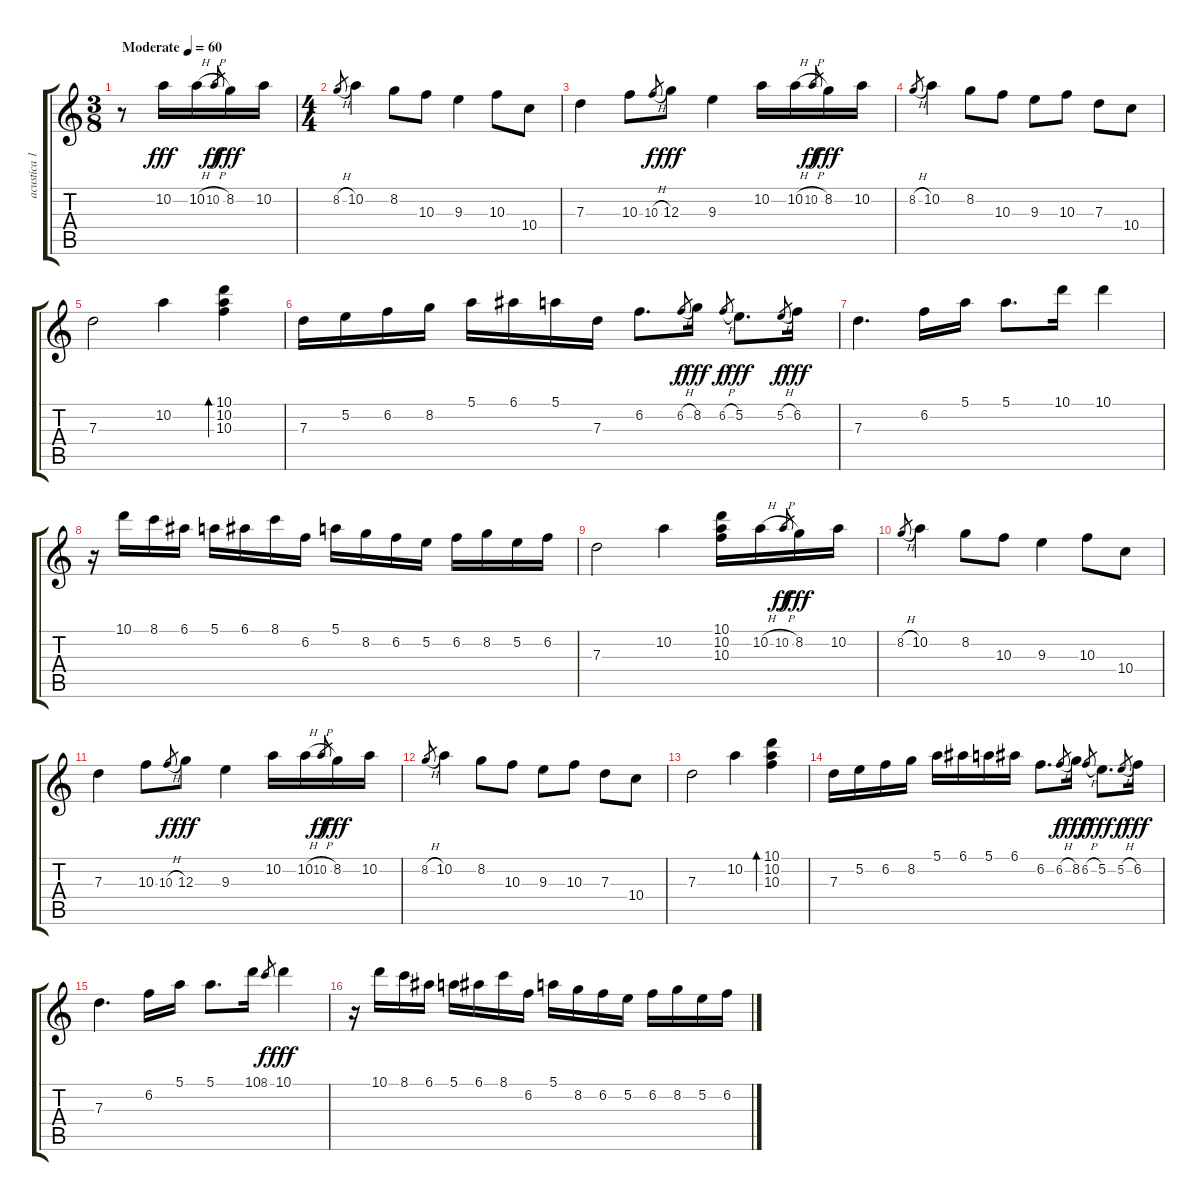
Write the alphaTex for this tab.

\track ("acustica 1" "acustica 1") {instrument acousticguitarnylon}
\staff {score tabs}
\tuning (E4 B3 G3 D3 A2 E2) {hide}
\ts (3 8)
\tempo (60 "Moderate")
\clef g2
\ks c
r.8{dy fff instrument acousticguitarnylon} 10.2.16 10.2{h}.16 10.2{h}.8{gr dy ff} 8.2.16{dy fff} 10.2.16 |
\ts (4 4)
8.2{h}.8{gr} 10.2.4 8.2.8 10.3.8 9.3.4 10.3.8 10.4.8 |
7.3.4 10.3.8 10.3{h}.8{gr dy f} 12.3.8{dy fff} 9.3.4 10.2.16 10.2{h}.16 10.2{h}.8{gr dy ff} 8.2.16{dy fff} 10.2.16 |
8.2{h}.8{gr} 10.2.4 8.2.8 10.3.8 9.3.8 10.3.8 7.3.8 10.4.8 |
7.3.2 10.2.4 (10.1 10.2 10.3).4{bd 120} |
7.3.16 5.2.16 6.2.16 8.2.16 5.1.16 6.1.16 5.1.16 7.3.16 6.2.8{d} 6.2{h}.8{gr dy f} 8.2.16{dy fff} 6.2{h}.8{gr dy f} 5.2.8{d dy fff} 5.2{h}.8{gr dy f} 6.2.16{dy fff} |
7.3.4{d} 6.2.16 5.1.16 5.1.8{d} 10.1.16 10.1.4 |
r.16 10.1.16 8.1.16 6.1.16 5.1.16 6.1.16 8.1.16 6.2.16 5.1.16 8.2.16 6.2.16 5.2.16 6.2.16 8.2.16 5.2.16 6.2.16 |
7.3.2 10.2.4 (10.1 10.2 10.3).16 10.2{h}.16 10.2{h}.8{gr dy ff} 8.2.16{dy fff} 10.2.16 |
8.2{h}.8{gr} 10.2.4 8.2.8 10.3.8 9.3.4 10.3.8 10.4.8 |
7.3.4 10.3.8 10.3{h}.8{gr dy f} 12.3.8{dy fff} 9.3.4 10.2.16 10.2{h}.16 10.2{h}.8{gr dy ff} 8.2.16{dy fff} 10.2.16 |
8.2{h}.8{gr} 10.2.4 8.2.8 10.3.8 9.3.8 10.3.8 7.3.8 10.4.8 |
7.3.2 10.2.4 (10.1 10.2 10.3).4{bd 120} |
7.3.16 5.2.16 6.2.16 8.2.16 5.1.16 6.1.16 5.1.16 6.1.16 6.2.8{d} 6.2{h}.8{gr dy f} 8.2.16{dy fff} 6.2{h}.8{gr dy f} 5.2.8{d dy fff} 5.2{h}.8{gr dy f} 6.2.16{dy fff} |
7.3.4{d} 6.2.16 5.1.16 5.1.8{d} 10.1.16 8.1.8{gr dy f} 10.1.4{dy fff} |
r.16 10.1.16 8.1.16 6.1.16 5.1.16 6.1.16 8.1.16 6.2.16 5.1.16 8.2.16 6.2.16 5.2.16 6.2.16 8.2.16 5.2.16 6.2.16
